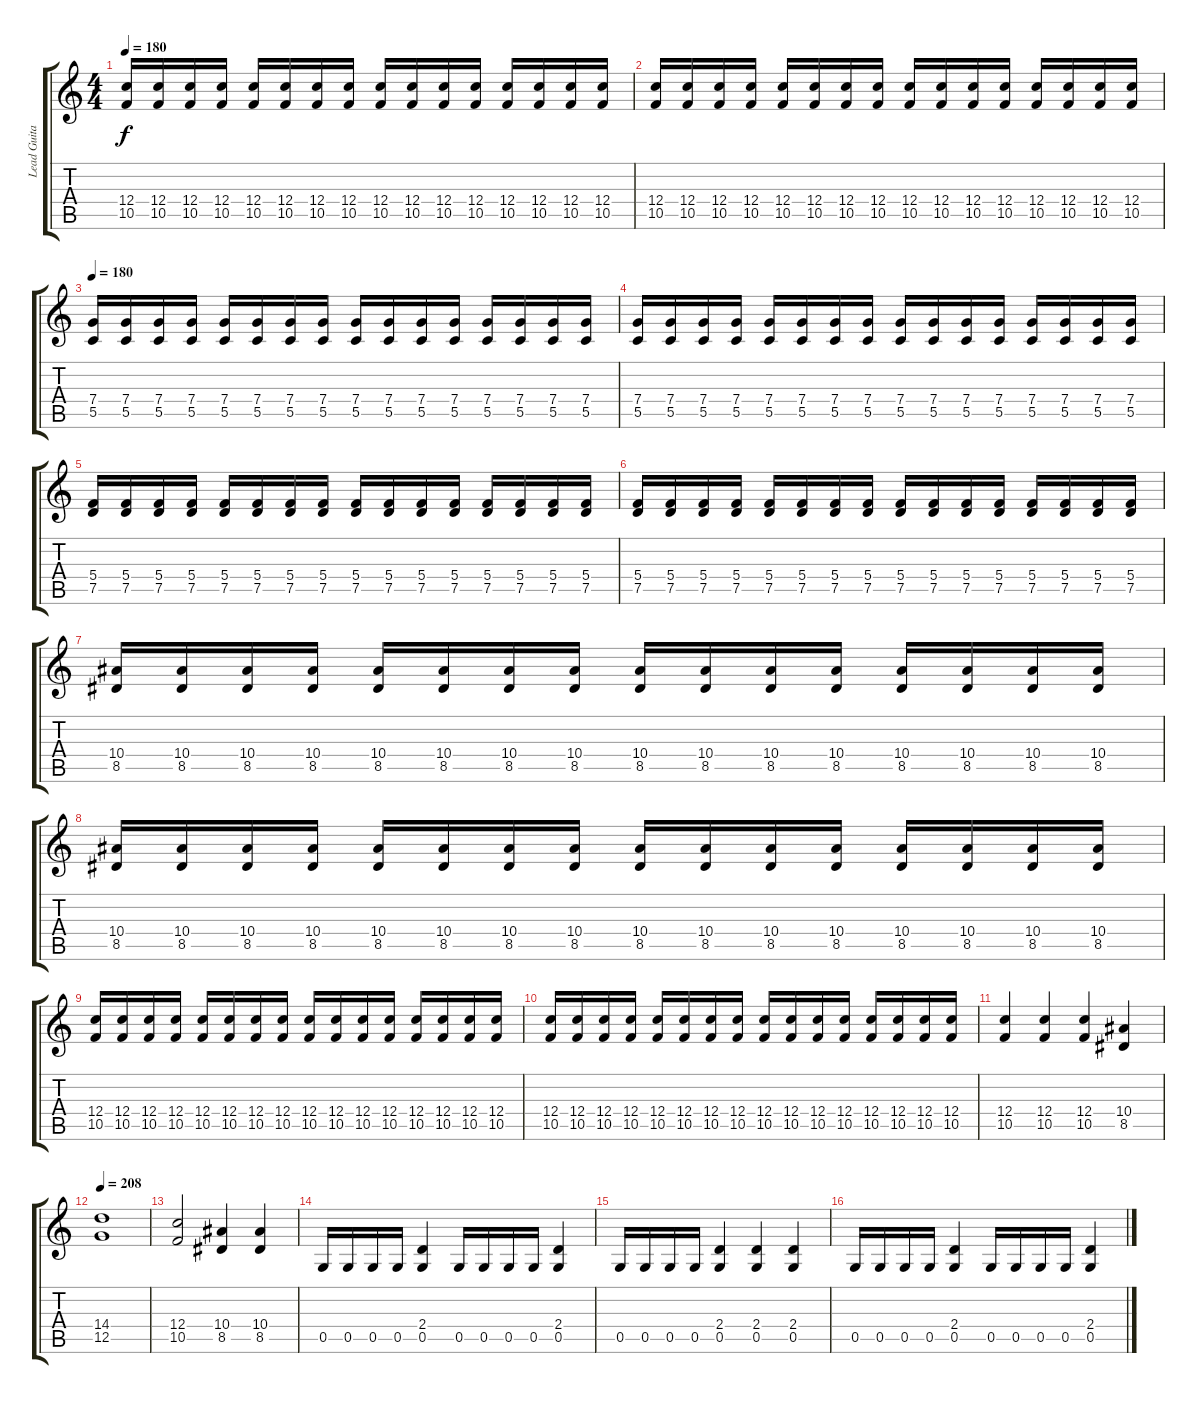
\track ("Lead Guitar" "Lead Guita") {instrument distortionguitar}
\staff {score tabs}
\tuning (D4 A3 F3 C3 G2 D2) {hide}
\ts (4 4)
\tempo 180
\clef g2
\ks c
(12.4 10.5).16{dy f} (12.4 10.5).16 (12.4 10.5).16 (12.4 10.5).16 (12.4 10.5).16 (12.4 10.5).16 (12.4 10.5).16 (12.4 10.5).16 (12.4 10.5).16 (12.4 10.5).16 (12.4 10.5).16 (12.4 10.5).16 (12.4 10.5).16 (12.4 10.5).16 (12.4 10.5).16 (12.4 10.5).16 |
(12.4 10.5).16 (12.4 10.5).16 (12.4 10.5).16 (12.4 10.5).16 (12.4 10.5).16 (12.4 10.5).16 (12.4 10.5).16 (12.4 10.5).16 (12.4 10.5).16 (12.4 10.5).16 (12.4 10.5).16 (12.4 10.5).16 (12.4 10.5).16 (12.4 10.5).16 (12.4 10.5).16 (12.4 10.5).16 |
\tempo 180
(7.4 5.5).16 (7.4 5.5).16 (7.4 5.5).16 (7.4 5.5).16 (7.4 5.5).16 (7.4 5.5).16 (7.4 5.5).16 (7.4 5.5).16 (7.4 5.5).16 (7.4 5.5).16 (7.4 5.5).16 (7.4 5.5).16 (7.4 5.5).16 (7.4 5.5).16 (7.4 5.5).16 (7.4 5.5).16 |
(7.4 5.5).16 (7.4 5.5).16 (7.4 5.5).16 (7.4 5.5).16 (7.4 5.5).16 (7.4 5.5).16 (7.4 5.5).16 (7.4 5.5).16 (7.4 5.5).16 (7.4 5.5).16 (7.4 5.5).16 (7.4 5.5).16 (7.4 5.5).16 (7.4 5.5).16 (7.4 5.5).16 (7.4 5.5).16 |
(5.4 7.5).16 (5.4 7.5).16 (5.4 7.5).16 (5.4 7.5).16 (5.4 7.5).16 (5.4 7.5).16 (5.4 7.5).16 (5.4 7.5).16 (5.4 7.5).16 (5.4 7.5).16 (5.4 7.5).16 (5.4 7.5).16 (5.4 7.5).16 (5.4 7.5).16 (5.4 7.5).16 (5.4 7.5).16 |
(5.4 7.5).16 (5.4 7.5).16 (5.4 7.5).16 (5.4 7.5).16 (5.4 7.5).16 (5.4 7.5).16 (5.4 7.5).16 (5.4 7.5).16 (5.4 7.5).16 (5.4 7.5).16 (5.4 7.5).16 (5.4 7.5).16 (5.4 7.5).16 (5.4 7.5).16 (5.4 7.5).16 (5.4 7.5).16 |
(10.4 8.5).16 (10.4 8.5).16 (10.4 8.5).16 (10.4 8.5).16 (10.4 8.5).16 (10.4 8.5).16 (10.4 8.5).16 (10.4 8.5).16 (10.4 8.5).16 (10.4 8.5).16 (10.4 8.5).16 (10.4 8.5).16 (10.4 8.5).16 (10.4 8.5).16 (10.4 8.5).16 (10.4 8.5).16 |
(10.4 8.5).16 (10.4 8.5).16 (10.4 8.5).16 (10.4 8.5).16 (10.4 8.5).16 (10.4 8.5).16 (10.4 8.5).16 (10.4 8.5).16 (10.4 8.5).16 (10.4 8.5).16 (10.4 8.5).16 (10.4 8.5).16 (10.4 8.5).16 (10.4 8.5).16 (10.4 8.5).16 (10.4 8.5).16 |
(12.4 10.5).16 (12.4 10.5).16 (12.4 10.5).16 (12.4 10.5).16 (12.4 10.5).16 (12.4 10.5).16 (12.4 10.5).16 (12.4 10.5).16 (12.4 10.5).16 (12.4 10.5).16 (12.4 10.5).16 (12.4 10.5).16 (12.4 10.5).16 (12.4 10.5).16 (12.4 10.5).16 (12.4 10.5).16 |
(12.4 10.5).16 (12.4 10.5).16 (12.4 10.5).16 (12.4 10.5).16 (12.4 10.5).16 (12.4 10.5).16 (12.4 10.5).16 (12.4 10.5).16 (12.4 10.5).16 (12.4 10.5).16 (12.4 10.5).16 (12.4 10.5).16 (12.4 10.5).16 (12.4 10.5).16 (12.4 10.5).16 (12.4 10.5).16 |
(12.4 10.5).4 (12.4 10.5).4 (12.4 10.5).4 (10.4 8.5).4 |
\tempo 208
(14.4 12.5).1 |
(12.4 10.5).2 (10.4 8.5).4 (10.4 8.5).4 |
0.5.16 0.5.16 0.5.16 0.5.16 (2.4 0.5).4 0.5.16 0.5.16 0.5.16 0.5.16 (2.4 0.5).4 |
0.5.16 0.5.16 0.5.16 0.5.16 (2.4 0.5).4 (2.4 0.5).4 (2.4 0.5).4 |
0.5.16 0.5.16 0.5.16 0.5.16 (2.4 0.5).4 0.5.16 0.5.16 0.5.16 0.5.16 (2.4 0.5).4
